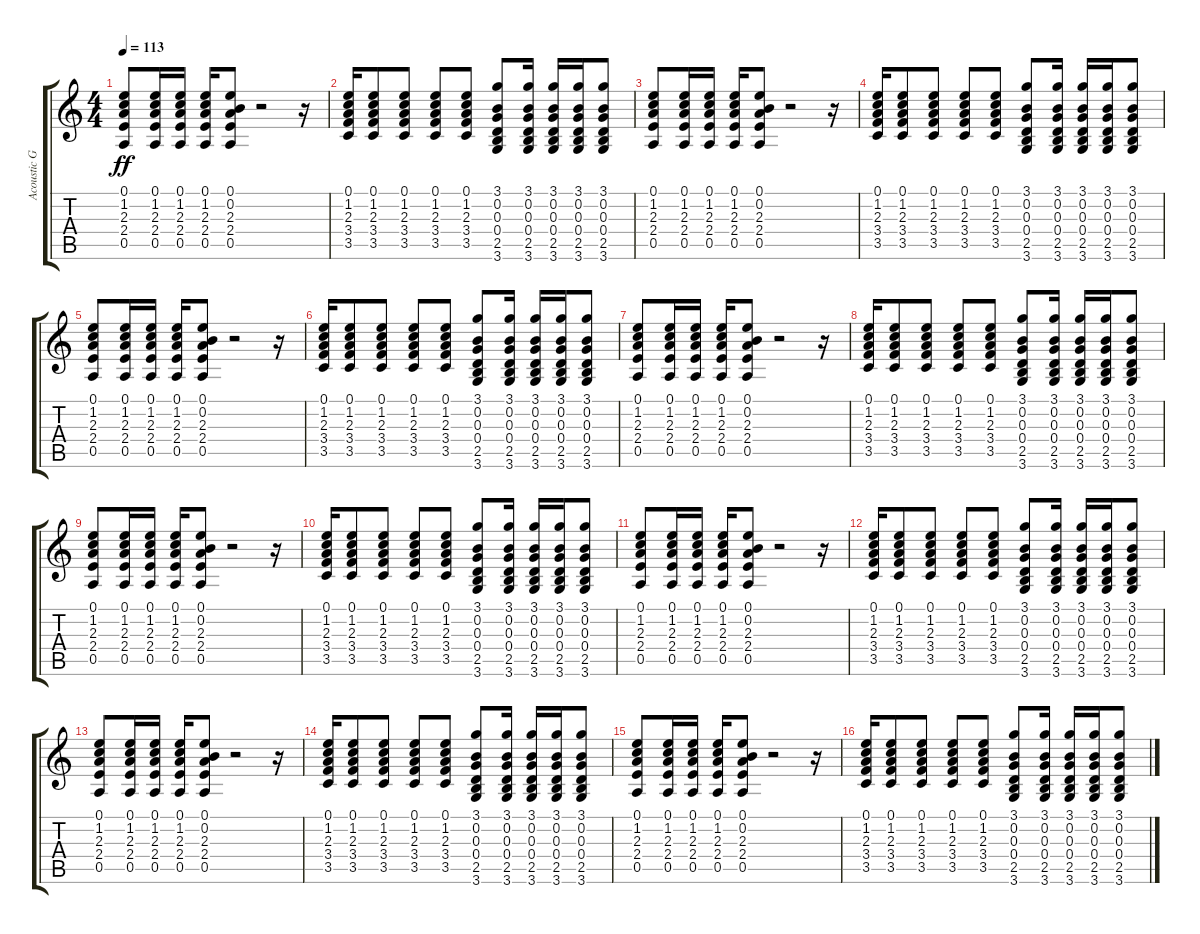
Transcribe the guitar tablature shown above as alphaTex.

\track ("Acoustic Guitar" "Acoustic G") {instrument acousticguitarsteel}
\staff {score tabs}
\tuning (E4 B3 G3 D3 A2 E2) {hide}
\ts (4 4)
\tempo 113
\clef g2
\ks c
(0.1 1.2 2.3 2.4 0.5).8{dy ff instrument acousticguitarsteel} (0.1 1.2 2.3 2.4 0.5).16 (0.1 1.2 2.3 2.4 0.5).16 (0.1 1.2 2.3 2.4 0.5).16 (0.1 0.2 2.3 2.4 0.5).8 r.2 r.16 |
(0.1 1.2 2.3 3.4 3.5).16 (0.1 1.2 2.3 3.4 3.5).8 (0.1 1.2 2.3 3.4 3.5).8 (0.1 1.2 2.3 3.4 3.5).8 (0.1 1.2 2.3 3.4 3.5).8 (3.1 0.2 0.3 0.4 2.5 3.6).8 (3.1 0.2 0.3 0.4 2.5 3.6).16 (3.1 0.2 0.3 0.4 2.5 3.6).16 (3.1 0.2 0.3 0.4 2.5 3.6).16 (3.1 0.2 0.3 0.4 2.5 3.6).8 |
(0.1 1.2 2.3 2.4 0.5).8 (0.1 1.2 2.3 2.4 0.5).16 (0.1 1.2 2.3 2.4 0.5).16 (0.1 1.2 2.3 2.4 0.5).16 (0.1 0.2 2.3 2.4 0.5).8 r.2 r.16 |
(0.1 1.2 2.3 3.4 3.5).16 (0.1 1.2 2.3 3.4 3.5).8 (0.1 1.2 2.3 3.4 3.5).8 (0.1 1.2 2.3 3.4 3.5).8 (0.1 1.2 2.3 3.4 3.5).8 (3.1 0.2 0.3 0.4 2.5 3.6).8 (3.1 0.2 0.3 0.4 2.5 3.6).16 (3.1 0.2 0.3 0.4 2.5 3.6).16 (3.1 0.2 0.3 0.4 2.5 3.6).16 (3.1 0.2 0.3 0.4 2.5 3.6).8 |
(0.1 1.2 2.3 2.4 0.5).8 (0.1 1.2 2.3 2.4 0.5).16 (0.1 1.2 2.3 2.4 0.5).16 (0.1 1.2 2.3 2.4 0.5).16 (0.1 0.2 2.3 2.4 0.5).8 r.2 r.16 |
(0.1 1.2 2.3 3.4 3.5).16 (0.1 1.2 2.3 3.4 3.5).8 (0.1 1.2 2.3 3.4 3.5).8 (0.1 1.2 2.3 3.4 3.5).8 (0.1 1.2 2.3 3.4 3.5).8 (3.1 0.2 0.3 0.4 2.5 3.6).8 (3.1 0.2 0.3 0.4 2.5 3.6).16 (3.1 0.2 0.3 0.4 2.5 3.6).16 (3.1 0.2 0.3 0.4 2.5 3.6).16 (3.1 0.2 0.3 0.4 2.5 3.6).8 |
(0.1 1.2 2.3 2.4 0.5).8 (0.1 1.2 2.3 2.4 0.5).16 (0.1 1.2 2.3 2.4 0.5).16 (0.1 1.2 2.3 2.4 0.5).16 (0.1 0.2 2.3 2.4 0.5).8 r.2 r.16 |
(0.1 1.2 2.3 3.4 3.5).16 (0.1 1.2 2.3 3.4 3.5).8 (0.1 1.2 2.3 3.4 3.5).8 (0.1 1.2 2.3 3.4 3.5).8 (0.1 1.2 2.3 3.4 3.5).8 (3.1 0.2 0.3 0.4 2.5 3.6).8 (3.1 0.2 0.3 0.4 2.5 3.6).16 (3.1 0.2 0.3 0.4 2.5 3.6).16 (3.1 0.2 0.3 0.4 2.5 3.6).16 (3.1 0.2 0.3 0.4 2.5 3.6).8 |
(0.1 1.2 2.3 2.4 0.5).8 (0.1 1.2 2.3 2.4 0.5).16 (0.1 1.2 2.3 2.4 0.5).16 (0.1 1.2 2.3 2.4 0.5).16 (0.1 0.2 2.3 2.4 0.5).8 r.2 r.16 |
(0.1 1.2 2.3 3.4 3.5).16 (0.1 1.2 2.3 3.4 3.5).8 (0.1 1.2 2.3 3.4 3.5).8 (0.1 1.2 2.3 3.4 3.5).8 (0.1 1.2 2.3 3.4 3.5).8 (3.1 0.2 0.3 0.4 2.5 3.6).8 (3.1 0.2 0.3 0.4 2.5 3.6).16 (3.1 0.2 0.3 0.4 2.5 3.6).16 (3.1 0.2 0.3 0.4 2.5 3.6).16 (3.1 0.2 0.3 0.4 2.5 3.6).8 |
(0.1 1.2 2.3 2.4 0.5).8 (0.1 1.2 2.3 2.4 0.5).16 (0.1 1.2 2.3 2.4 0.5).16 (0.1 1.2 2.3 2.4 0.5).16 (0.1 0.2 2.3 2.4 0.5).8 r.2 r.16 |
(0.1 1.2 2.3 3.4 3.5).16 (0.1 1.2 2.3 3.4 3.5).8 (0.1 1.2 2.3 3.4 3.5).8 (0.1 1.2 2.3 3.4 3.5).8 (0.1 1.2 2.3 3.4 3.5).8 (3.1 0.2 0.3 0.4 2.5 3.6).8 (3.1 0.2 0.3 0.4 2.5 3.6).16 (3.1 0.2 0.3 0.4 2.5 3.6).16 (3.1 0.2 0.3 0.4 2.5 3.6).16 (3.1 0.2 0.3 0.4 2.5 3.6).8 |
(0.1 1.2 2.3 2.4 0.5).8 (0.1 1.2 2.3 2.4 0.5).16 (0.1 1.2 2.3 2.4 0.5).16 (0.1 1.2 2.3 2.4 0.5).16 (0.1 0.2 2.3 2.4 0.5).8 r.2 r.16 |
(0.1 1.2 2.3 3.4 3.5).16 (0.1 1.2 2.3 3.4 3.5).8 (0.1 1.2 2.3 3.4 3.5).8 (0.1 1.2 2.3 3.4 3.5).8 (0.1 1.2 2.3 3.4 3.5).8 (3.1 0.2 0.3 0.4 2.5 3.6).8 (3.1 0.2 0.3 0.4 2.5 3.6).16 (3.1 0.2 0.3 0.4 2.5 3.6).16 (3.1 0.2 0.3 0.4 2.5 3.6).16 (3.1 0.2 0.3 0.4 2.5 3.6).8 |
(0.1 1.2 2.3 2.4 0.5).8 (0.1 1.2 2.3 2.4 0.5).16 (0.1 1.2 2.3 2.4 0.5).16 (0.1 1.2 2.3 2.4 0.5).16 (0.1 0.2 2.3 2.4 0.5).8 r.2 r.16 |
(0.1 1.2 2.3 3.4 3.5).16 (0.1 1.2 2.3 3.4 3.5).8 (0.1 1.2 2.3 3.4 3.5).8 (0.1 1.2 2.3 3.4 3.5).8 (0.1 1.2 2.3 3.4 3.5).8 (3.1 0.2 0.3 0.4 2.5 3.6).8 (3.1 0.2 0.3 0.4 2.5 3.6).16 (3.1 0.2 0.3 0.4 2.5 3.6).16 (3.1 0.2 0.3 0.4 2.5 3.6).16 (3.1 0.2 0.3 0.4 2.5 3.6).8
